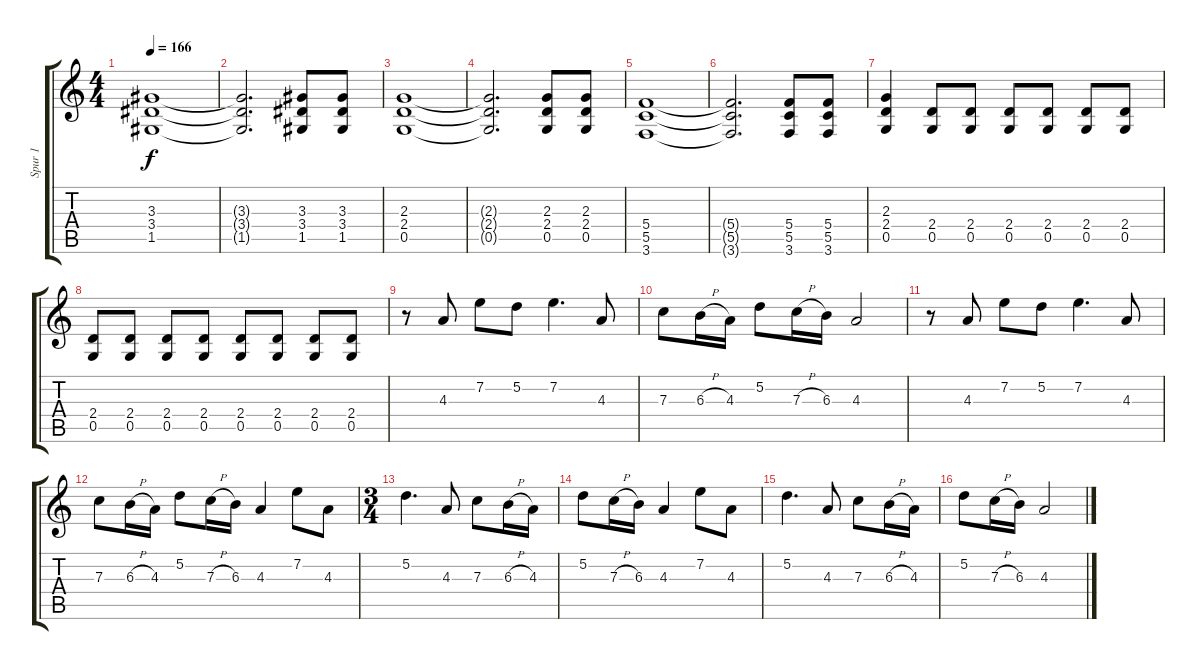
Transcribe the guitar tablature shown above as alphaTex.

\track ("Spur 1" "Spur 1") {instrument distortionguitar}
\staff {score tabs}
\tuning (D4 A3 F3 C3 G2 D2) {hide}
\ts (4 4)
\tempo 166
\clef g2
\ks c
(3.3 3.4 1.5).1{dy f} |
(3.3{t} 3.4{t} 1.5{t}).2{d} (3.3 3.4 1.5).8 (3.3 3.4 1.5).8 |
(2.3 2.4 0.5).1 |
(2.3{t} 2.4{t} 0.5{t}).2{d} (2.3 2.4 0.5).8 (2.3 2.4 0.5).8 |
(5.4 5.5 3.6).1 |
(5.4{t} 5.5{t} 3.6{t}).2{d} (5.4 5.5 3.6).8 (5.4 5.5 3.6).8 |
(2.3 2.4 0.5).4 (2.4 0.5).8 (2.4 0.5).8 (2.4 0.5).8 (2.4 0.5).8 (2.4 0.5).8 (2.4 0.5).8 |
(2.4 0.5).8 (2.4 0.5).8 (2.4 0.5).8 (2.4 0.5).8 (2.4 0.5).8 (2.4 0.5).8 (2.4 0.5).8 (2.4 0.5).8 |
r.8 4.3.8 7.2.8 5.2.8 7.2.4{d} 4.3.8 |
7.3.8 6.3{h}.16 4.3.16 5.2.8 7.3{h}.16 6.3.16 4.3.2 |
r.8 4.3.8 7.2.8 5.2.8 7.2.4{d} 4.3.8 |
7.3.8 6.3{h}.16 4.3.16 5.2.8 7.3{h}.16 6.3.16 4.3.4 7.2.8 4.3.8 |
\ts (3 4)
5.2.4{d} 4.3.8 7.3.8 6.3{h}.16 4.3.16 |
5.2.8 7.3{h}.16 6.3.16 4.3.4 7.2.8 4.3.8 |
5.2.4{d} 4.3.8 7.3.8 6.3{h}.16 4.3.16 |
5.2.8 7.3{h}.16 6.3.16 4.3.2
